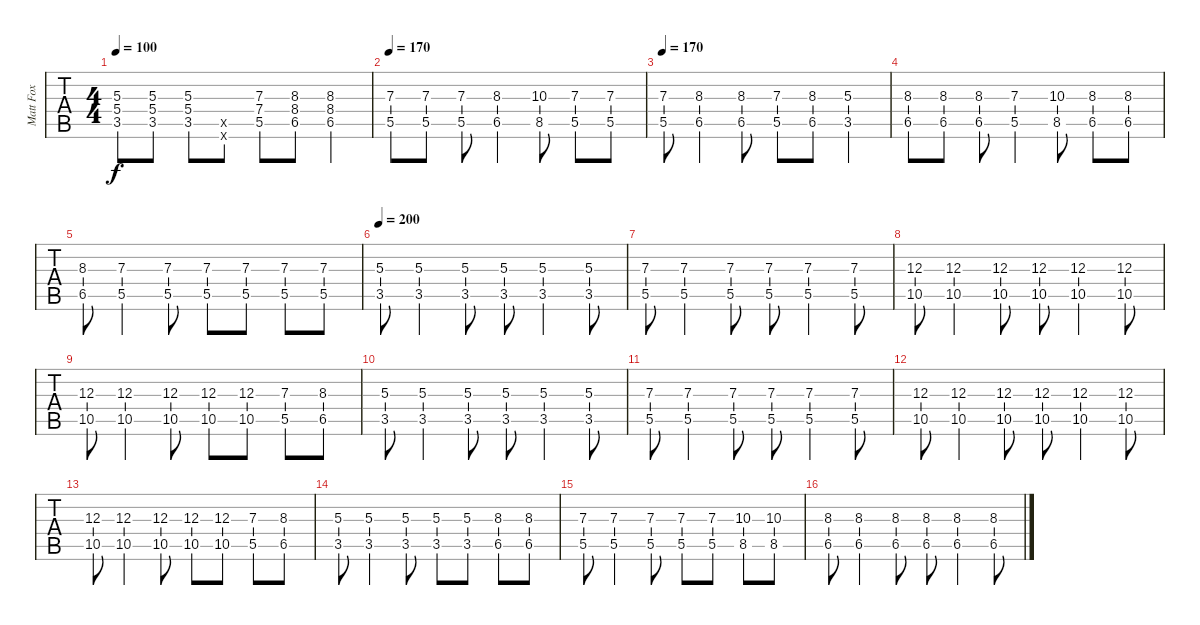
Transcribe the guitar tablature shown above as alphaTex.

\track ("Matt Fox" "Matt Fox") {instrument distortionguitar}
\staff {tabs}
\tuning (E4 B3 G3 D3 A2 E2) {hide}
\ts (4 4)
\tempo 100
\clef g2
\ks c
(5.3{t} 5.4{t} 3.5{t}).8{dy f} (5.3 5.4 3.5).8 (5.3 5.4 3.5).8 (0.5{x} 0.6{x}).8 (7.3 7.4 5.5).8 (8.3 8.4 6.5).8 (8.3 8.4 6.5).4 |
\tempo 170
(7.3 5.5).8 (7.3 5.5).8 (7.3 5.5).8 (8.3 6.5).4 (10.3 8.5).8 (7.3 5.5).8 (7.3 5.5).8 |
\tempo 170
(7.3 5.5).8 (8.3 6.5).4 (8.3 6.5).8 (7.3 5.5).8 (8.3 6.5).8 (5.3 3.5).4 |
(8.3 6.5).8 (8.3 6.5).8 (8.3 6.5).8 (7.3 5.5).4 (10.3 8.5).8 (8.3 6.5).8 (8.3 6.5).8 |
(8.3 6.5).8 (7.3 5.5).4 (7.3 5.5).8 (7.3 5.5).8 (7.3 5.5).8 (7.3 5.5).8 (7.3 5.5).8 |
\tempo 200
(5.3 3.5).8 (5.3 3.5).4 (5.3 3.5).8 (5.3 3.5).8 (5.3 3.5).4 (5.3 3.5).8 |
(7.3 5.5).8 (7.3 5.5).4 (7.3 5.5).8 (7.3 5.5).8 (7.3 5.5).4 (7.3 5.5).8 |
(12.3 10.5).8 (12.3 10.5).4 (12.3 10.5).8 (12.3 10.5).8 (12.3 10.5).4 (12.3 10.5).8 |
(12.3 10.5).8 (12.3 10.5).4 (12.3 10.5).8 (12.3 10.5).8 (12.3 10.5).8 (7.3 5.5).8 (8.3 6.5).8 |
(5.3 3.5).8 (5.3 3.5).4 (5.3 3.5).8 (5.3 3.5).8 (5.3 3.5).4 (5.3 3.5).8 |
(7.3 5.5).8 (7.3 5.5).4 (7.3 5.5).8 (7.3 5.5).8 (7.3 5.5).4 (7.3 5.5).8 |
(12.3 10.5).8 (12.3 10.5).4 (12.3 10.5).8 (12.3 10.5).8 (12.3 10.5).4 (12.3 10.5).8 |
(12.3 10.5).8 (12.3 10.5).4 (12.3 10.5).8 (12.3 10.5).8 (12.3 10.5).8 (7.3 5.5).8 (8.3 6.5).8 |
(5.3 3.5).8 (5.3 3.5).4 (5.3 3.5).8 (5.3 3.5).8 (5.3 3.5).8 (8.3 6.5).8 (8.3 6.5).8 |
(7.3 5.5).8 (7.3 5.5).4 (7.3 5.5).8 (7.3 5.5).8 (7.3 5.5).8 (10.3 8.5).8 (10.3 8.5).8 |
(8.3 6.5).8 (8.3 6.5).4 (8.3 6.5).8 (8.3 6.5).8 (8.3 6.5).4 (8.3 6.5).8
